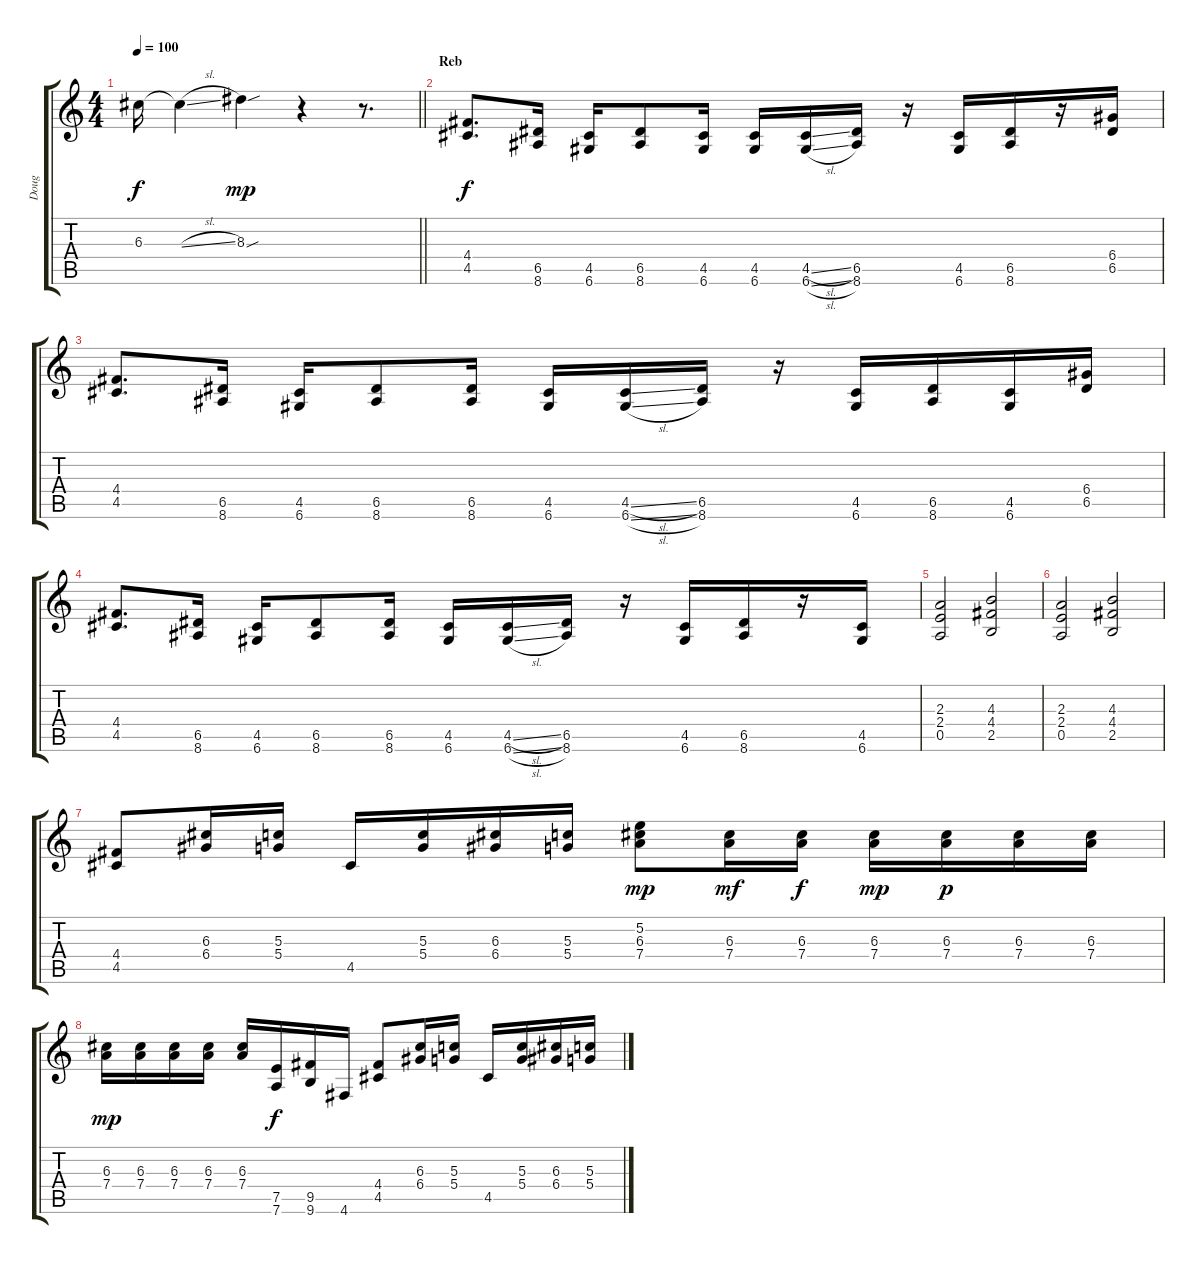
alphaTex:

\track ("Doug" "Doug") {instrument overdrivenguitar}
\staff {score tabs}
\tuning (E4 B3 G3 D3 A2 D2) {hide}
\ts (4 4)
\tempo 100
\clef g2
\barLineRight lightlight
\ks c
6.3{t}.16{dy f} 6.3{sl t}.4 8.3{sou}.4{dy mp} r.4 r.8{d} |
\section ("" "Reb")
(4.4 4.5).8{d dy f volume 9} (6.5 8.6).16 (4.5 6.6).16 (6.5 8.6).8 (4.5 6.6).16 (4.5 6.6).16 (4.5{sl} 6.6{sl}).16 (6.5 8.6).16 r.16 (4.5 6.6).16 (6.5 8.6).16 r.16 (6.4 6.5).16 |
(4.4 4.5).8{d} (6.5 8.6).16 (4.5 6.6).16 (6.5 8.6).8 (6.5 8.6).16 (4.5 6.6).16 (4.5{sl} 6.6{sl}).16 (6.5 8.6).16 r.16 (4.5 6.6).16 (6.5 8.6).16 (4.5 6.6).16 (6.4 6.5).16 |
(4.4 4.5).8{d} (6.5 8.6).16 (4.5 6.6).16 (6.5 8.6).8 (6.5 8.6).16 (4.5 6.6).16 (4.5{sl} 6.6{sl}).16 (6.5 8.6).16 r.16 (4.5 6.6).16 (6.5 8.6).16 r.16 (4.5 6.6).16 |
(2.3 2.4 0.5).2 (4.3 4.4 2.5).2 |
(2.3 2.4 0.5).2 (4.3 4.4 2.5).2 |
(4.4 4.5).8 (6.3 6.4).16 (5.3 5.4).16 4.5.16 (5.3 5.4).16 (6.3 6.4).16 (5.3 5.4).16 (5.2 6.3 7.4).8{dy mp} (6.3 7.4).16{dy mf} (6.3 7.4).16{dy f} (6.3 7.4).16{dy mp} (6.3 7.4).16{dy p} (6.3 7.4).16 (6.3 7.4).16 |
(6.3 7.4).16{dy mp} (6.3 7.4).16 (6.3 7.4).16 (6.3 7.4).16 (6.3 7.4).16 (7.5 7.6).16{dy f} (9.5 9.6).16 4.6.16 (4.4 4.5).8 (6.3 6.4).16 (5.3 5.4).16 4.5.16 (5.3 5.4).16 (6.3 6.4).16 (5.3 5.4).16
